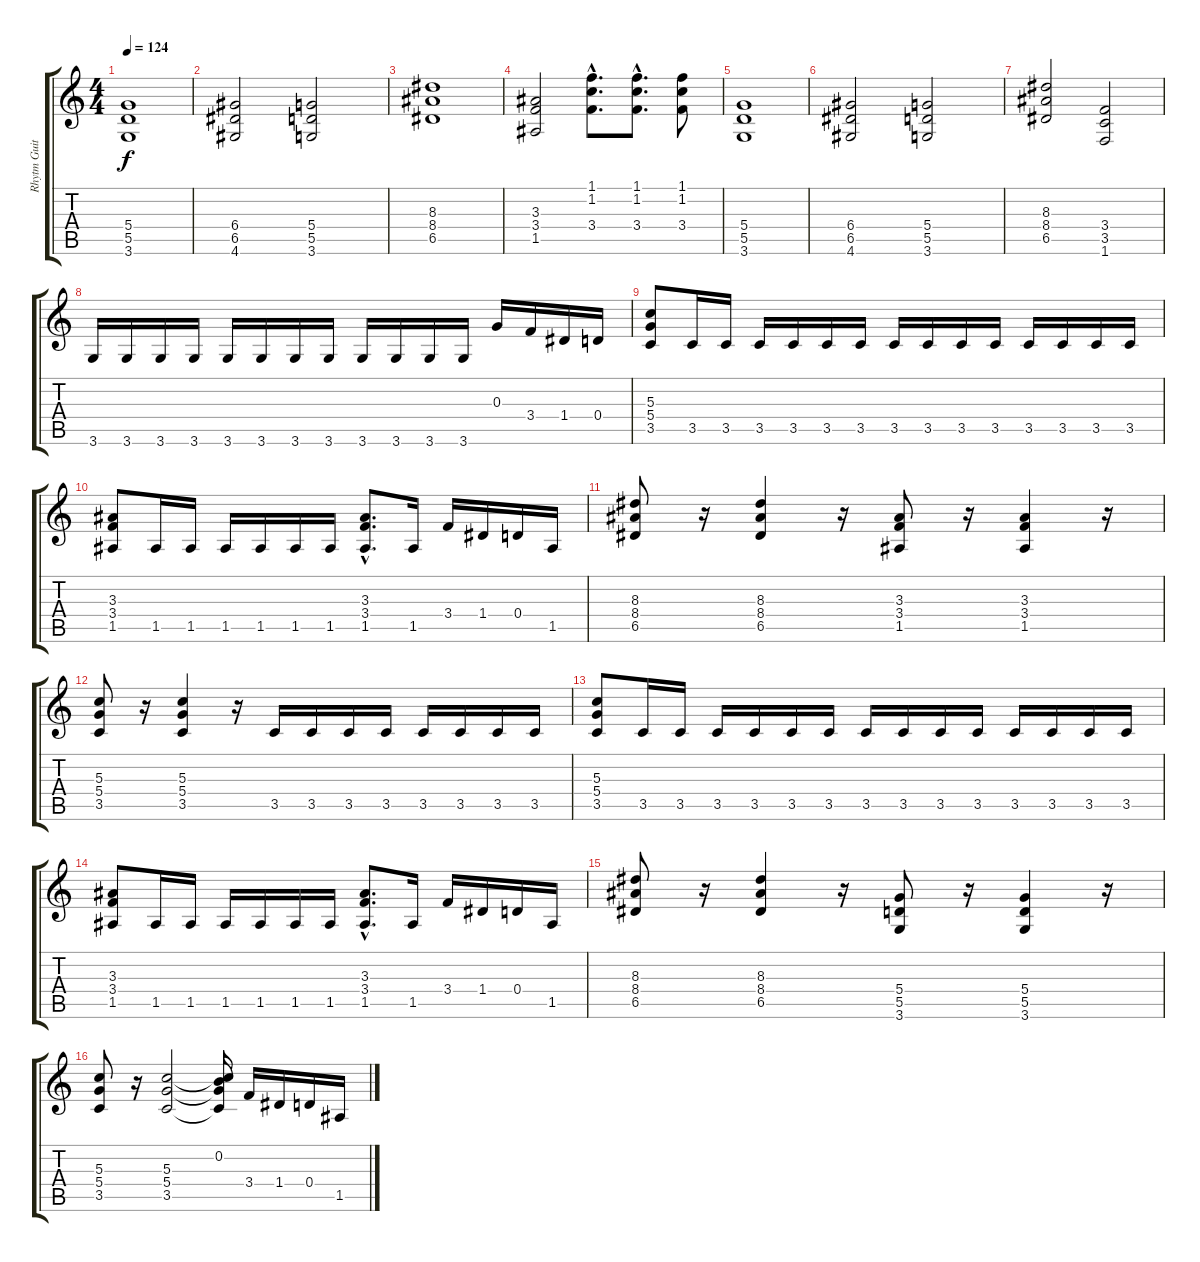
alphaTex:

\track ("Rhytm Guitar" "Rhytm Guit") {instrument distortionguitar}
\staff {score tabs}
\tuning (E4 B3 G3 D3 A2 E2) {hide}
\ts (4 4)
\tempo 124
\clef g2
\ks c
(5.4 5.5 3.6).1{dy f} |
(6.4 6.5 4.6).2 (5.4 5.5 3.6).2 |
(8.3 8.4 6.5).1 |
(3.3 3.4 1.5).2 (1.1{hac} 1.2{hac} 3.4{hac}).8{d} (1.1{hac} 1.2{hac} 3.4{hac}).8{d} (1.1 1.2 3.4).8 |
(5.4 5.5 3.6).1 |
(6.4 6.5 4.6).2 (5.4 5.5 3.6).2 |
(8.3 8.4 6.5).2 (3.4 3.5 1.6).2 |
3.6.16 3.6.16 3.6.16 3.6.16 3.6.16 3.6.16 3.6.16 3.6.16 3.6.16 3.6.16 3.6.16 3.6.16 0.3.16 3.4.16 1.4.16 0.4.16 |
(5.3 5.4 3.5).8 3.5.16 3.5.16 3.5.16 3.5.16 3.5.16 3.5.16 3.5.16 3.5.16 3.5.16 3.5.16 3.5.16 3.5.16 3.5.16 3.5.16 |
(3.3 3.4 1.5).8 1.5.16 1.5.16 1.5.16 1.5.16 1.5.16 1.5.16 (3.3{hac} 3.4{hac} 1.5{hac}).8{d} 1.5.16 3.4.16 1.4.16 0.4.16 1.5.16 |
(8.3 8.4 6.5).8 r.16 (8.3 8.4 6.5).4 r.16 (3.3 3.4 1.5).8 r.16 (3.3 3.4 1.5).4 r.16 |
(5.3 5.4 3.5).8 r.16 (5.3 5.4 3.5).4 r.16 3.5.16 3.5.16 3.5.16 3.5.16 3.5.16 3.5.16 3.5.16 3.5.16 |
(5.3 5.4 3.5).8 3.5.16 3.5.16 3.5.16 3.5.16 3.5.16 3.5.16 3.5.16 3.5.16 3.5.16 3.5.16 3.5.16 3.5.16 3.5.16 3.5.16 |
(3.3 3.4 1.5).8 1.5.16 1.5.16 1.5.16 1.5.16 1.5.16 1.5.16 (3.3{hac} 3.4{hac} 1.5{hac}).8{d} 1.5.16 3.4.16 1.4.16 0.4.16 1.5.16 |
(8.3 8.4 6.5).8 r.16 (8.3 8.4 6.5).4 r.16 (5.4 5.5 3.6).8 r.16 (5.4 5.5 3.6).4 r.16 |
(5.3 5.4 3.5).8 r.16 (5.3 5.4 3.5).2 (0.2 5.3{t} 5.4{t} 3.5{t}).16 3.4.16 1.4.16 0.4.16 1.5.16
